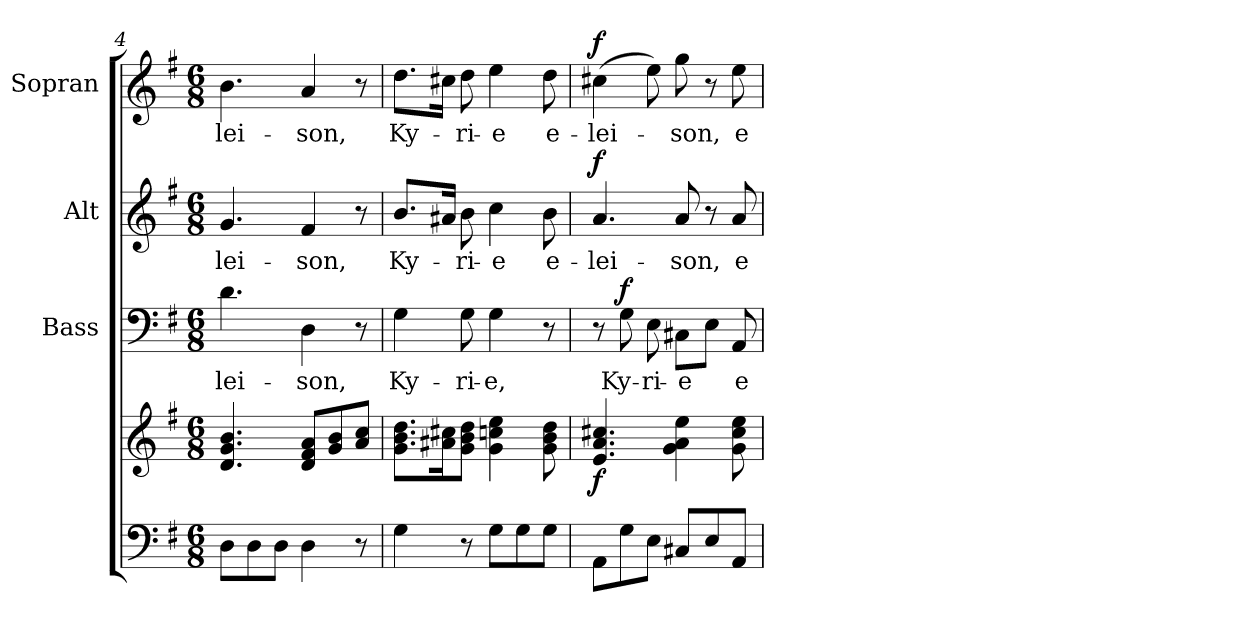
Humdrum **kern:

**kern	**kern	**dynam	**kern	**text	**dynam	**kern	**text	**dynam	**kern	**text	**dynam
*part4	*part4	*part4	*part3	*part3	*part3	*part2	*part2	*part2	*part1	*part1	*part1
*staff5	*staff4	*staff4/5	*staff3	*staff3	*staff3	*staff2	*staff2	*staff2	*staff1	*staff1	*staff1
*	*	*	*I"Bass	*	*	*I"Alt	*	*	*I"Sopran	*	*
*	*	*	*I'B.	*	*	*I'A.	*	*	*I'S.	*	*
*clefF4	*clefG2	*	*clefF4	*	*	*clefG2	*	*	*clefG2	*	*
*k[f#]	*k[f#]	*	*k[f#]	*	*	*k[f#]	*	*	*k[f#]	*	*
*G:	*G:	*	*G:	*	*	*G:	*	*	*G:	*	*
*M6/8	*M6/8	*	*M6/8	*	*	*M6/8	*	*	*M6/8	*	*
=4	=4	=4	=4	=4	=4	=4	=4	=4	=4	=4	=4
!	!	!	!	!LO:LY:b	!	!	!LO:LY:b	!	!	!LO:LY:b	!
8D\L	4.d/ 4.g/ 4.b/	.	4.d\	-lei-	.	4.g/	-lei-	.	4.b\	-lei-	.
8D\	.	.	.	.	.	.	.	.	.	.	.
8D\J	.	.	.	.	.	.	.	.	.	.	.
!	!	!	!	!LO:LY:b	!	!	!LO:LY:b	!	!	!LO:LY:b	!
4D\	8d/ 8f#/ 8a/L	.	4D\	-son,	.	4f#/	-son,	.	4a/	-son,	.
.	8g/ 8b/	.	.	.	.	.	.	.	.	.	.
8r	8a/ 8cc/J	.	8r	.	.	8r	.	.	8r	.	.
=5	=5	=5	=5	=5	=5	=5	=5	=5	=5	=5	=5
!	!	!	!	!LO:LY:b	!	!	!LO:LY:b	!	!	!LO:LY:b	!
4G\	8.g\ 8.b\ 8.dd\L	.	4G\	Ky-	.	8.b/L	Ky-	.	8.dd\L	Ky-	.
.	16a#X\ 16cc#X\k	.	.	.	.	16a#X/Jk	.	.	16cc#X\Jk	.	.
!	!	!	!	!LO:LY:b	!	!	!LO:LY:b	!	!	!LO:LY:b	!
8r	8g\ 8b\ 8dd\J	.	8G\	-ri-	.	8b\	-ri-	.	8dd\	-ri-	.
!	!	!	!	!LO:LY:b	!	!	!LO:LY:b	!	!	!LO:LY:b	!
8G\L	4g\ 4ccn\ 4ee\	.	4G\	-e,	.	4cc\	-e	.	4ee\	-e	.
8G\	.	.	.	.	.	.	.	.	.	.	.
!	!	!	!	!	!	!	!LO:LY:b	!	!	!LO:LY:b	!
8G\J	8g\ 8b\ 8dd\	.	8r	.	.	8b\	e-	.	8dd\	e-	.
!!LO:LB:g=z
=6	=6	=6	=6	=6	=6	=6	=6	=6	=6	=6	=6
!	!	!LO:DY:b	!	!	!	!	!LO:LY:b	!LO:DY:a	!	!LO:LY:b	!LO:DY:a
8AA\L	4.e/ 4.a/ 4.cc#X/	f	8r	.	.	4.a/	-lei-	f	(>4cc#X\	-lei-	f
!	!	!	!	!LO:LY:b	!LO:DY:a	!	!	!	!	!	!
8G\	.	.	8G\	Ky-	f	.	.	.	.	.	.
!	!	!	!	!LO:LY:b	!	!	!	!	!	!	!
8E\J	.	.	8E\	-ri-	.	.	.	.	8ee\)	.	.
!	!	!	!	!LO:LY:b	!	!	!LO:LY:b	!	!	!LO:LY:b	!
8C#X/L	4g\ 4a\ 4ee\	.	8C#X\L	-e	.	8a/	-son,	.	8gg\	-son,	.
8E/	.	.	8E\J	.	.	8r	.	.	8r	.	.
!	!	!	!	!LO:LY:b	!	!	!LO:LY:b	!	!	!LO:LY:b	!
8AA/J	8g\ 8cc#\ 8ee\	.	8AA/	e-	.	8a/	e-	.	8ee\	e-	.
=	=	=	=	=	=	=	=	=	=	=	=
*-	*-	*-	*-	*-	*-	*-	*-	*-	*-	*-	*-
